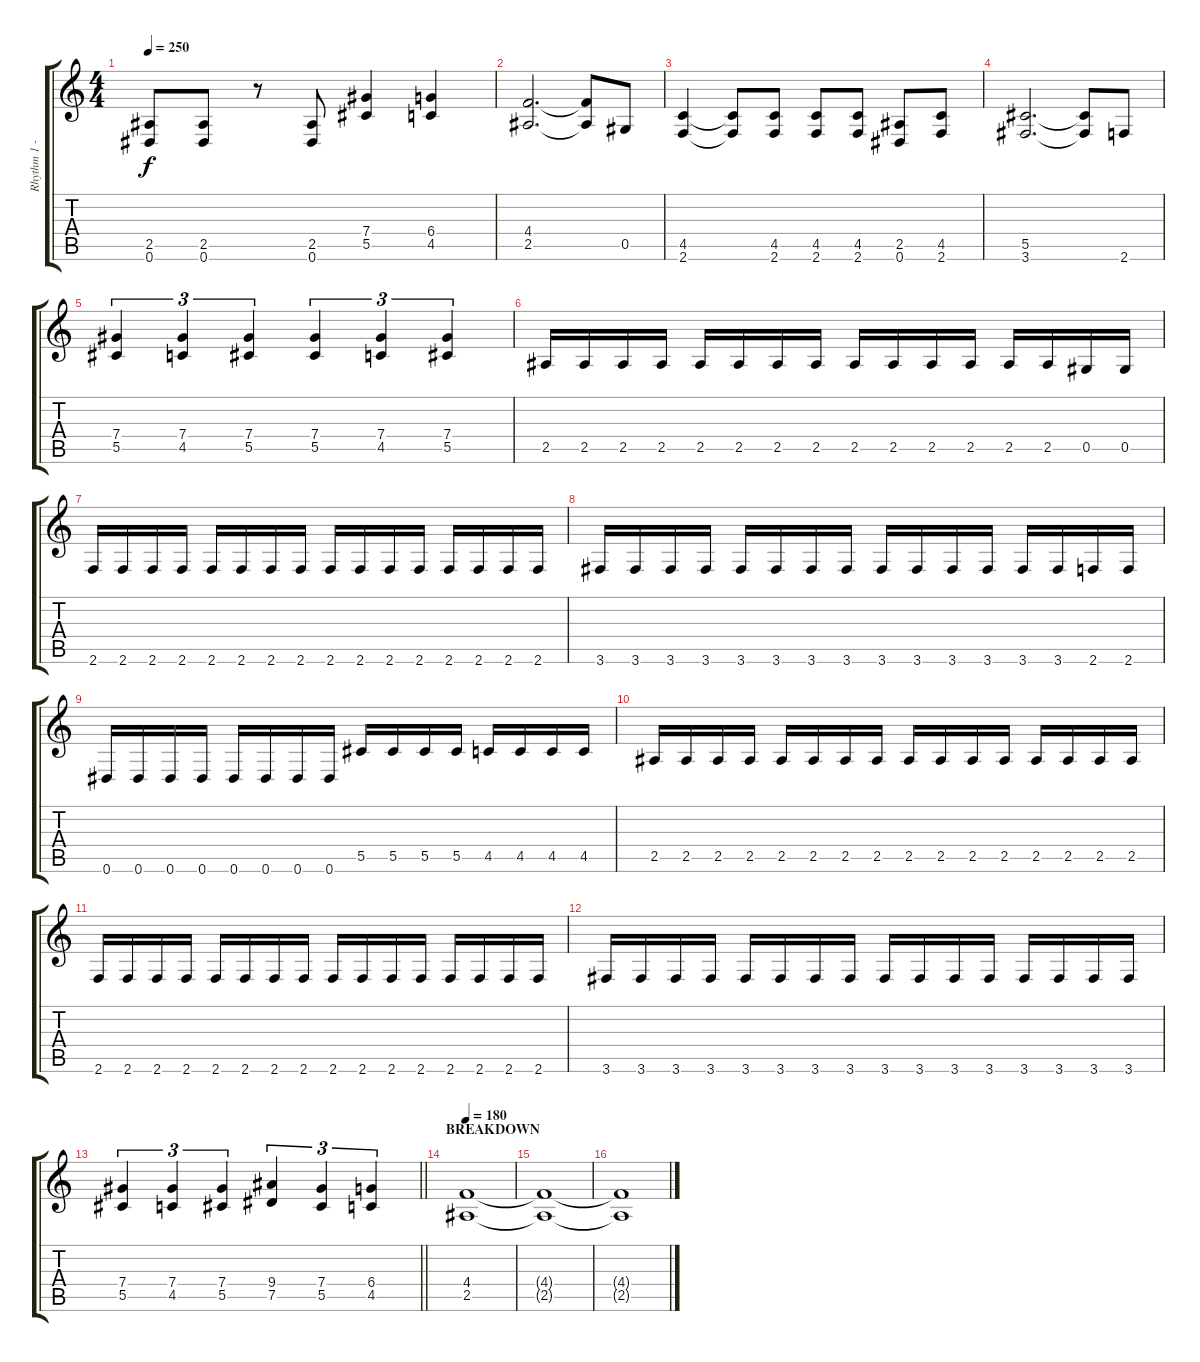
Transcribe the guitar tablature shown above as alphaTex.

\track ("Rhythm 1 - Ronny Dorian" "Rhythm 1 -") {instrument distortionguitar}
\staff {score tabs}
\tuning (Eb4 Bb3 Gb3 Db3 Ab2 Eb2) {hide}
\ts (4 4)
\tempo 250
\clef g2
\ks c
(2.5 0.6).8{dy f} (2.5 0.6).8 r.8 (2.5 0.6).8 (7.4 5.5).4 (6.4 4.5).4 |
(4.4 2.5).2{d} (4.4{t} 2.5{t}).8 0.5.8 |
(4.5 2.6).4 (4.5{t} 2.6{t}).8 (4.5 2.6).8 (4.5 2.6).8 (4.5 2.6).8 (2.5 0.6).8 (4.5 2.6).8 |
(5.5 3.6).2{d} (5.5{t} 3.6{t}).8 2.6.8 |
(7.4 5.5).4{tu (3 2)} (7.4 4.5).4{tu (3 2)} (7.4 5.5).4{tu (3 2)} (7.4 5.5).4{tu (3 2)} (7.4 4.5).4{tu (3 2)} (7.4 5.5).4{tu (3 2)} |
2.5.16 2.5.16 2.5.16 2.5.16 2.5.16 2.5.16 2.5.16 2.5.16 2.5.16 2.5.16 2.5.16 2.5.16 2.5.16 2.5.16 0.5.16 0.5.16 |
2.6.16 2.6.16 2.6.16 2.6.16 2.6.16 2.6.16 2.6.16 2.6.16 2.6.16 2.6.16 2.6.16 2.6.16 2.6.16 2.6.16 2.6.16 2.6.16 |
3.6.16 3.6.16 3.6.16 3.6.16 3.6.16 3.6.16 3.6.16 3.6.16 3.6.16 3.6.16 3.6.16 3.6.16 3.6.16 3.6.16 2.6.16 2.6.16 |
0.6.16 0.6.16 0.6.16 0.6.16 0.6.16 0.6.16 0.6.16 0.6.16 5.5.16 5.5.16 5.5.16 5.5.16 4.5.16 4.5.16 4.5.16 4.5.16 |
2.5.16 2.5.16 2.5.16 2.5.16 2.5.16 2.5.16 2.5.16 2.5.16 2.5.16 2.5.16 2.5.16 2.5.16 2.5.16 2.5.16 2.5.16 2.5.16 |
2.6.16 2.6.16 2.6.16 2.6.16 2.6.16 2.6.16 2.6.16 2.6.16 2.6.16 2.6.16 2.6.16 2.6.16 2.6.16 2.6.16 2.6.16 2.6.16 |
3.6.16 3.6.16 3.6.16 3.6.16 3.6.16 3.6.16 3.6.16 3.6.16 3.6.16 3.6.16 3.6.16 3.6.16 3.6.16 3.6.16 3.6.16 3.6.16 |
\barLineRight lightlight
(7.4 5.5).4{tu (3 2)} (7.4 4.5).4{tu (3 2)} (7.4 5.5).4{tu (3 2)} (9.4 7.5).4{tu (3 2)} (7.4 5.5).4{tu (3 2)} (6.4 4.5).4{tu (3 2)} |
\section ("" "BREAKDOWN")
\tempo 180
(4.4 2.5).1 |
(4.4{t} 2.5{t}).1 |
(4.4{t} 2.5{t}).1
